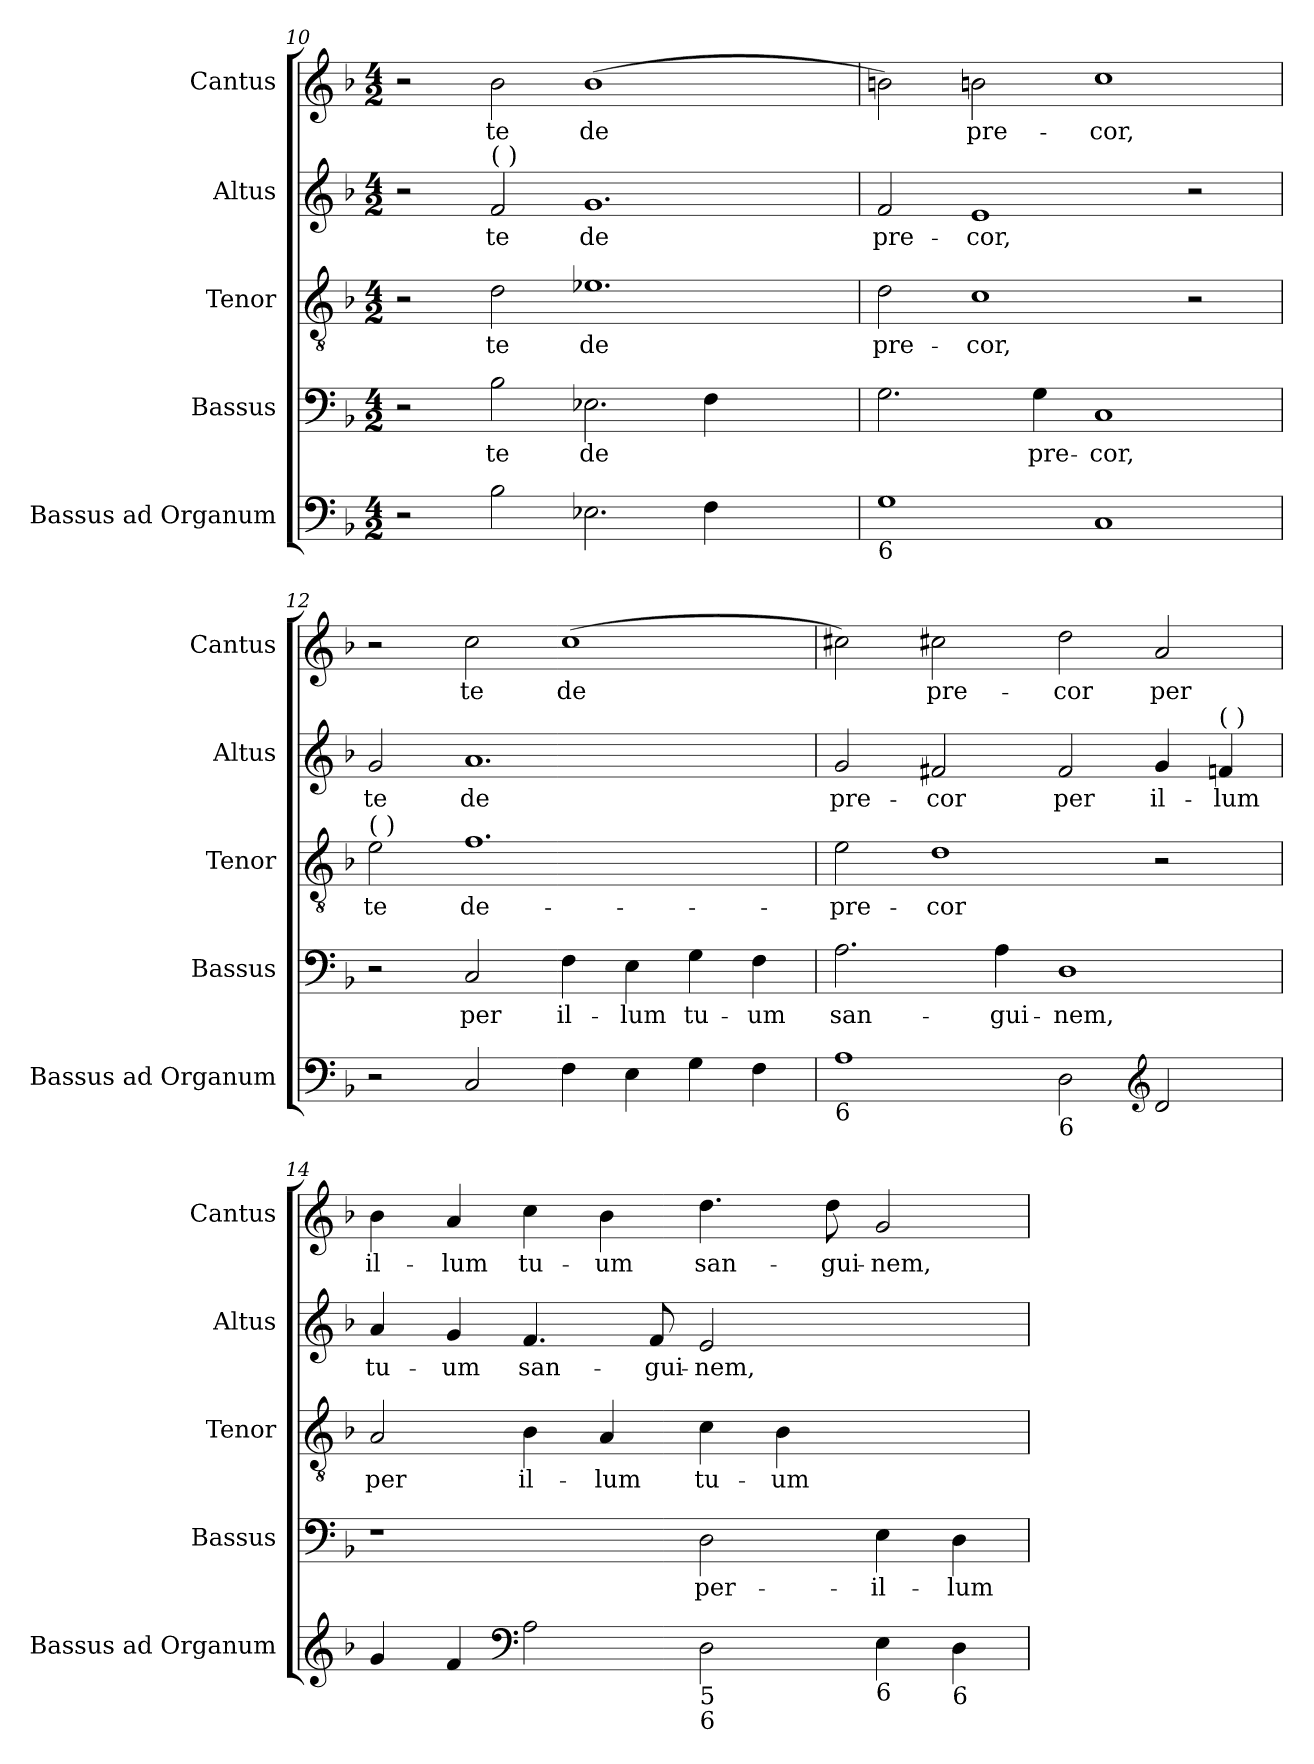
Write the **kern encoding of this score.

**kern	**kern	**text	**kern	**text	**kern	**text	**kern	**text
*part5	*part4	*part4	*part3	*part3	*part2	*part2	*part1	*part1
*staff5	*staff4	*staff4	*staff3	*staff3	*staff2	*staff2	*staff1	*staff1
*I"Bassus ad Organum	*I"Bassus	*	*I"Tenor	*	*I"Altus	*	*I"Cantus	*
*I'Bassus ad Organum	*I'Bassus	*	*I'Tenor	*	*I'Altus	*	*I'Cantus	*
!!LO:LB:g=z
*clefF4	*clefF4	*	*clefGv2	*	*clefG2	*	*clefG2	*
*k[b-]	*k[b-]	*	*k[b-]	*	*k[b-]	*	*k[b-]	*
*F:	*F:	*	*F:	*	*F:	*	*F:	*
*M4/2	*M4/2	*	*M4/2	*	*M4/2	*	*M4/2	*
=10	=10	=10	=10	=10	=10	=10	=10	=10
2r	2r	.	2r	.	2r	.	2r	.
!	!	!	!	!	!LO:TX:a:t=(  )	!	!	!
!	!	!LO:LY:b	!	!LO:LY:b	!	!LO:LY:b	!	!LO:LY:b
2B-	2B-	te	2d	te	2f	te	2b-	te
!	!	!LO:LY:b	!	!LO:LY:b	!	!LO:LY:b	!	!LO:LY:b
2.E-X	2.E-X	de	1.e-X	de	1.g	de	(>1b-	de
4F	4F	.	.	.	.	.	.	.
2ryy	2ryy	.	.	.	.	.	2ryy	.
=11	=11	=11	=11	=11	=11	=11	=11	=11
!LO:TX:b:t=6	!	!	!	!	!	!	!	!
!	!	!	!	!LO:LY:b	!	!LO:LY:b	!	!
1G	2.G	.	2d	pre-	2f	pre-	2bn)	.
!	!	!	!	!LO:LY:b	!	!LO:LY:b	!	!LO:LY:b
.	.	.	1c	-cor,	1e	-cor,	2bn	pre-
!	!	!LO:LY:b	!	!	!	!	!	!
.	4G	pre-	.	.	.	.	.	.
!	!	!LO:LY:b	!	!	!	!	!	!LO:LY:b
1C	1C	-cor,	.	.	.	.	1cc	-cor,
.	.	.	2r	.	2r	.	.	.
=12	=12	=12	=12	=12	=12	=12	=12	=12
!	!	!	!LO:TX:a:t=(  )	!	!	!	!	!
!	!	!	!	!LO:LY:b	!	!LO:LY:b	!	!
2r	2r	.	2e	te	2g	te	2r	.
!	!	!LO:LY:b	!	!LO:LY:b	!	!LO:LY:b	!	!LO:LY:b
2C	2C	per	1.f	de-	1.a	de	2cc	te
!	!	!LO:LY:b	!	!	!	!	!	!LO:LY:b
4F	4F	il-	.	.	.	.	(>1cc	de
!	!	!LO:LY:b	!	!	!	!	!	!
4E	4E	-lum	.	.	.	.	.	.
!	!	!LO:LY:b	!	!	!	!	!	!
4G	4G	tu-	.	.	.	.	.	.
!	!	!LO:LY:b	!	!	!	!	!	!
4F	4F	-um	.	.	.	.	.	.
=13	=13	=13	=13	=13	=13	=13	=13	=13
!LO:TX:b:t=6	!	!	!	!	!	!	!	!
!	!	!LO:LY:b	!	!LO:LY:b	!	!LO:LY:b	!	!
1A	2.A	san-	2e	-pre-	2g	pre-	2cc#X)	.
!	!	!	!	!LO:LY:b	!	!LO:LY:b	!	!LO:LY:b
.	.	.	1d	-cor	2f#X	-cor	2cc#X	pre-
!	!	!LO:LY:b	!	!	!	!	!	!
.	4A	-gui-	.	.	.	.	.	.
!LO:TX:b:t=6	!	!	!	!	!	!	!	!
!	!	!LO:LY:b	!	!	!	!LO:LY:b	!	!LO:LY:b
2D	1D	-nem,	.	.	2f#	per	2dd	-cor
*clefG2	*	*	*	*	*	*	*	*
!	!	!	!	!	!	!LO:LY:b	!	!LO:LY:b
2d	.	.	2r	.	4g	il-	2a	per
!	!	!	!	!	!LO:TX:a:t=(  )	!	!	!
!	!	!	!	!	!	!LO:LY:b	!	!
.	.	.	.	.	4fn	-lum	.	.
=14	=14	=14	=14	=14	=14	=14	=14	=14
!	!	!	!	!LO:LY:b	!	!LO:LY:b	!	!LO:LY:b
4g	1r	.	2A	per	4a	tu-	4b-	il-
!	!	!	!	!	!	!LO:LY:b	!	!LO:LY:b
4f	.	.	.	.	4g	-um	4a	-lum
*clefF4	*	*	*	*	*	*	*	*
!	!	!	!	!LO:LY:b	!	!LO:LY:b	!	!LO:LY:b
2A	.	.	4B-	il-	4.f	san-	4cc	tu-
!	!	!	!	!LO:LY:b	!	!	!	!LO:LY:b
.	.	.	4A	-lum	.	.	4b-	-um
!	!	!	!	!	!	!LO:LY:b	!	!
.	.	.	.	.	8f	-gui-	.	.
!LO:TX:b:t=5	!	!	!	!	!	!	!	!
!LO:TX:b:t=6	!	!	!	!	!	!	!	!
!	!	!LO:LY:b	!	!LO:LY:b	!	!LO:LY:b	!	!LO:LY:b
2D	2D	per-	4c	tu-	2e	-nem,	4.dd	san-
!	!	!	!	!LO:LY:b	!	!	!	!
.	.	.	4B-	-um	.	.	.	.
!	!	!	!	!	!	!	!	!LO:LY:b
.	.	.	.	.	.	.	8dd	-gui-
!LO:TX:b:t=6	!	!	!	!	!	!	!	!
!	!	!LO:LY:b	!	!	!	!	!	!LO:LY:b
4E	4E	-il-	2ryy	.	2ryy	.	2g	-nem,
!LO:TX:b:t=6	!	!	!	!	!	!	!	!
!	!	!LO:LY:b	!	!	!	!	!	!
4D	4D	-lum	.	.	.	.	.	.
=	=	=	=	=	=	=	=	=
*-	*-	*-	*-	*-	*-	*-	*-	*-
